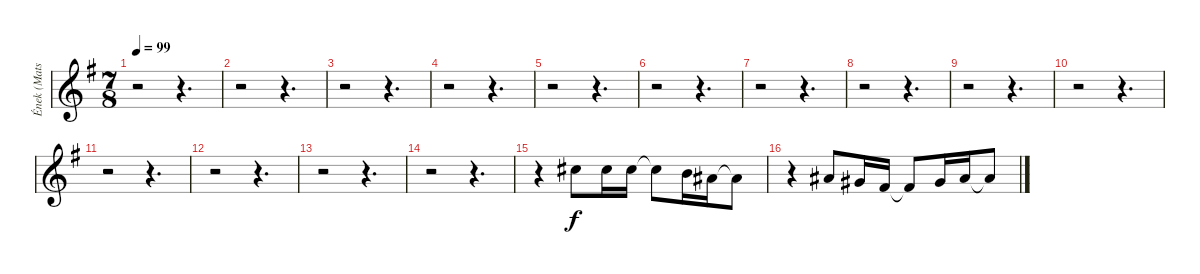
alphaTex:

\track ("Ének (Mats Levén)" "Ének (Mats") {instrument tenorsax}
\staff {score}
\tuning (E4 B3 G3 D3 A2 E2) {hide}
\ts (7 8)
\tempo 99
\clef g2
\ks g
r.2{dy f instrument tenorsax} r.4{d} |
r.2 r.4{d} |
r.2 r.4{d} |
r.2 r.4{d} |
r.2 r.4{d} |
r.2 r.4{d} |
r.2 r.4{d} |
r.2 r.4{d} |
r.2 r.4{d} |
r.2 r.4{d} |
r.2 r.4{d} |
r.2 r.4{d} |
r.2 r.4{d} |
r.2 r.4{d} |
r.4 9.1.8{beam merge} 9.1.16 9.1.16 9.1{t}.8{beam merge} 7.1.16 6.1.16 6.1{t}.8 |
r.4 6.1.8{beam merge} 4.1.16 2.1.16 2.1{t}.8{beam merge} 4.1.16 6.1.16 6.1{t}.8
